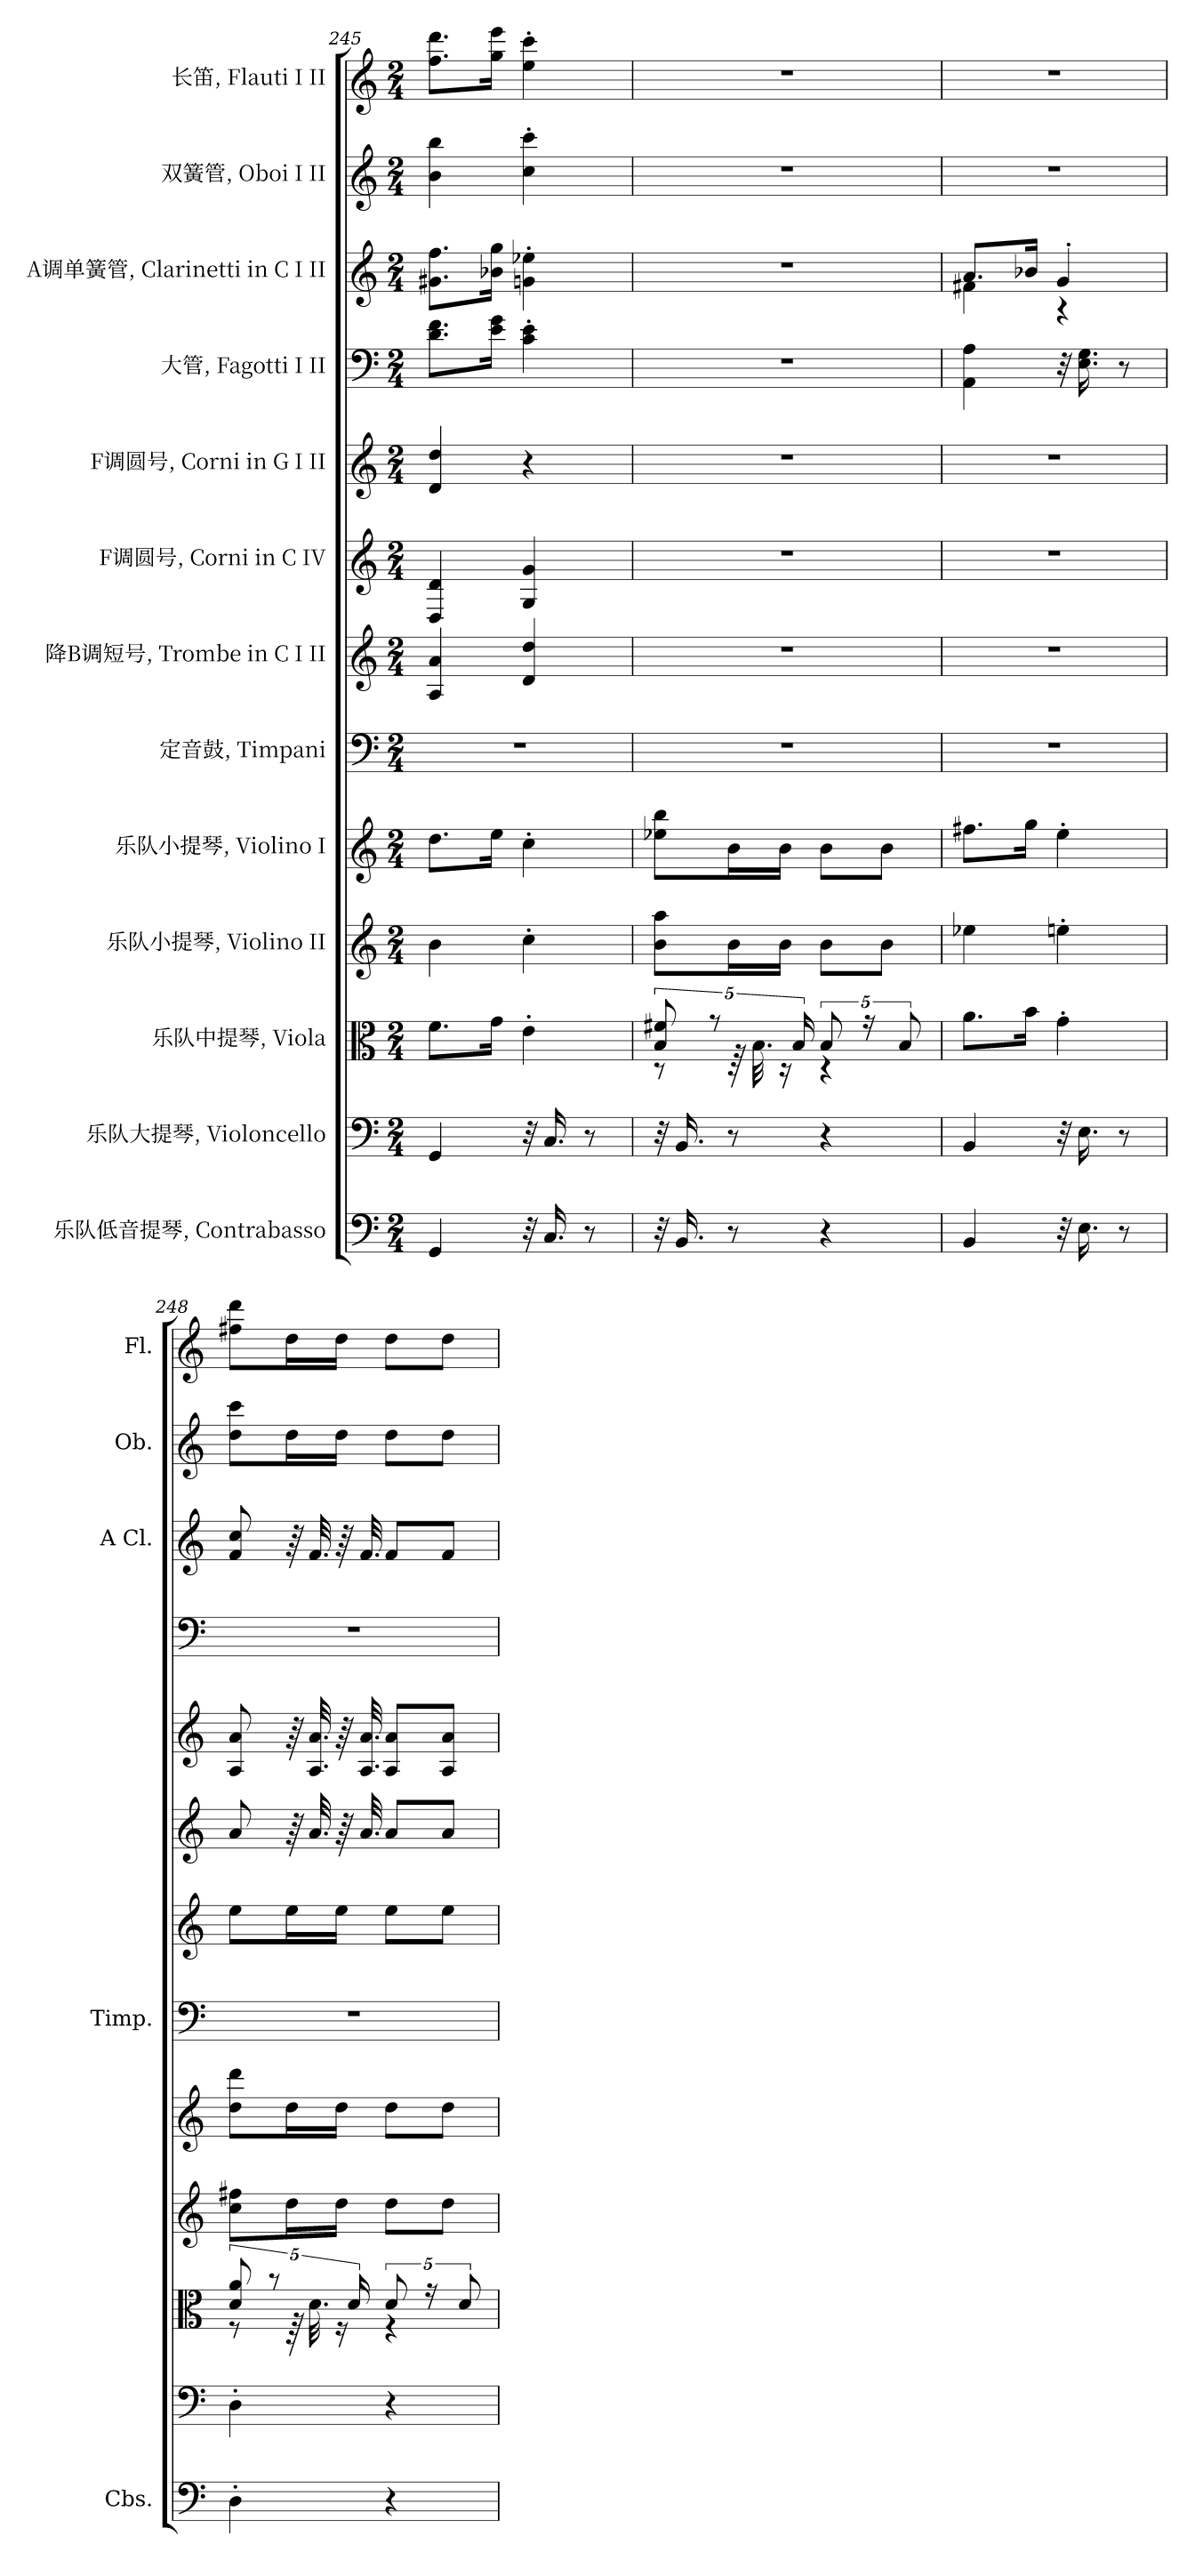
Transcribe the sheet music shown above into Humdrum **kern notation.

**kern	**kern	**kern	**kern	**kern	**kern	**kern	**kern	**kern	**kern	**kern	**kern	**kern
*part13	*part12	*part11	*part10	*part9	*part8	*part7	*part6	*part5	*part4	*part3	*part2	*part1
*staff13	*staff12	*staff11	*staff10	*staff9	*staff8	*staff7	*staff6	*staff5	*staff4	*staff3	*staff2	*staff1
*I"乐队低音提琴, Contrabasso	*I"乐队大提琴, Violoncello	*I"乐队中提琴, Viola	*I"乐队小提琴, Violino II	*I"乐队小提琴, Violino I	*I"定音鼓, Timpani	*I"降B调短号, Trombe in C I II	*I"F调圆号, Corni in C IV	*I"F调圆号, Corni in G I II	*I"大管, Fagotti I II	*I"A调单簧管, Clarinetti in C I II	*I"双簧管, Oboi I II	*I"长笛, Flauti I II
*I'Cbs.	*	*	*	*	*I'Timp.	*	*	*	*	*I'A Cl.	*I'Ob.	*I'Fl.
*clefF4	*clefF4	*clefC3	*clefG2	*clefG2	*clefF4	*clefG2	*clefG2	*clefG2	*clefF4	*clefG2	*clefG2	*clefG2
*ITrd7c12	*	*	*	*	*	*ITrd1c2	*ITrd4c7	*ITrd4c7	*	*ITrd2c3	*	*
*k[]	*k[]	*k[]	*k[]	*k[]	*k[]	*k[b-e-]	*k[b-]	*k[b-]	*k[]	*k[f#c#g#]	*k[]	*k[]
*M2/4	*M2/4	*M2/4	*M2/4	*M2/4	*M2/4	*M2/4	*M2/4	*M2/4	*M2/4	*M2/4	*M2/4	*M2/4
*MM128	*MM128	*MM128	*MM128	*MM128	*MM128	*MM128	*MM128	*MM128	*MM128	*MM128	*MM128	*MM128
=245	=245	=245	=245	=245	=245	=245	=245	=245	=245	=245	=245	=245
4GGG/	4GG/	8.f\L	4b\	8.dd\L	2r	4G/ 4g/	4GG/ 4G/	4G/ 4g/	8.d\ 8.f\L	8.e#X\ 8.dd\L	4b\ 4bb\	8.ff\ 8.ddd\L
.	.	16g\Jk	.	16ee\Jk	.	.	.	.	16e\ 16g\Jk	16gn\ 16ee\Jk	.	16gg\ 16eee\Jk
*	*	*	*	*	*	*	*	*	*	*	*	*MM135
32r	32r	4e'\	4cc'\	4cc'\	.	4c/ 4cc/	4C/ 4c/	4r	4c\' 4e\'	4en\' 4ccn\'	4cc\' 4ccc\'	4ee\' 4ccc\'
16.CC/	16.C/	.	.	.	.	.	.	.	.	.	.	.
8r	8r	.	.	.	.	.	.	.	.	.	.	.
!!LO:PB:g=z
=246	=246	=246	=246	=246	=246	=246	=246	=246	=246	=246	=246	=246
*	*	*	*	*	*	*	*	*	*	*	*	*MM128
*	*	*^	*	*	*	*	*	*	*	*	*	*
32r	32r	10B/ 10f#X/	8r	8b\ 8aa\L	8ee-X\ 8bb\L	2r	2r	2r	2r	2r	2r	2r	2r
16.BBB/	16.BB/	.	.	.	.	.	.	.	.	.	.	.	.
.	.	10r	.	.	.	.	.	.	.	.	.	.	.
8r	8r	.	64r	16b\L	16b\L	.	.	.	.	.	.	.	.
.	.	.	32.B\	.	.	.	.	.	.	.	.	.	.
.	.	.	16r	16b\JJ	16b\JJ	.	.	.	.	.	.	.	.
.	.	20B/	.	.	.	.	.	.	.	.	.	.	.
4r	4r	10B/	4r	8b\L	8b\L	.	.	.	.	.	.	.	.
.	.	20r	.	.	.	.	.	.	.	.	.	.	.
.	.	.	.	8b\J	8b\J	.	.	.	.	.	.	.	.
.	.	10B/	.	.	.	.	.	.	.	.	.	.	.
*	*	*v	*v	*	*	*	*	*	*	*	*	*	*
=247	=247	=247	=247	=247	=247	=247	=247	=247	=247	=247	=247	=247
*	*	*	*	*	*	*	*	*	*	*	*	*MM128
*	*	*	*	*	*	*	*	*	*	*^	*	*
4BBB/	4BB/	8.a\L	4ee-X\	8.ff#X\L	2r	2r	2r	2r	4AA\ 4A\	8.f#/L	4d#X\	2r	2r
.	.	16b\Jk	.	16gg\Jk	.	.	.	.	.	16gn/Jk	.	.	.
32r	32r	4g'\	4een'\	4ee'\	.	.	.	.	32r	4e'/	4r	.	.
16.EE\	16.E\	.	.	.	.	.	.	.	16.E\ 16.G\	.	.	.	.
8r	8r	.	.	.	.	.	.	.	8r	.	.	.	.
*	*	*	*	*	*	*	*	*	*	*v	*v	*	*
=248	=248	=248	=248	=248	=248	=248	=248	=248	=248	=248	=248	=248
*	*	*	*	*	*	*	*	*	*	*	*	*MM128
*	*	*^	*	*	*	*	*	*	*	*	*	*
4DD'\	4D'\	10d/ 10a/	8r	8cc\ 8ff#X\L	8dd\ 8ddd\L	2r	8dd\L	8d/	8D/ 8d/	2r	8d/ 8a/	8dd\ 8ccc\L	8ff#X\ 8ddd\L
.	.	10r	.	.	.	.	.	.	.	.	.	.	.
.	.	.	64r	16dd\L	16dd\L	.	16dd\L	64r	64r	.	64r	16dd\L	16dd\L
.	.	.	32.d\	.	.	.	.	32.d/	32.D/ 32.d/	.	32.d/	.	.
.	.	.	16r	16dd\JJ	16dd\JJ	.	16dd\JJ	64r	64r	.	64r	16dd\JJ	16dd\JJ
.	.	20d/	.	.	.	.	.	.	.	.	.	.	.
.	.	.	.	.	.	.	.	32.d/	32.D/ 32.d/	.	32.d/	.	.
*	*	*	*	*	*	*	*	*	*	*	*	*	*MM135
4r	4r	10d/	4r	8dd\L	8dd\L	.	8dd\L	8d/L	8D/ 8d/L	.	8d/L	8dd\L	8dd\L
.	.	20r	.	.	.	.	.	.	.	.	.	.	.
.	.	.	.	8dd\J	8dd\J	.	8dd\J	8d/J	8D/ 8d/J	.	8d/J	8dd\J	8dd\J
.	.	10d/	.	.	.	.	.	.	.	.	.	.	.
*	*	*v	*v	*	*	*	*	*	*	*	*	*	*
=	=	=	=	=	=	=	=	=	=	=	=	=
*-	*-	*-	*-	*-	*-	*-	*-	*-	*-	*-	*-	*-
